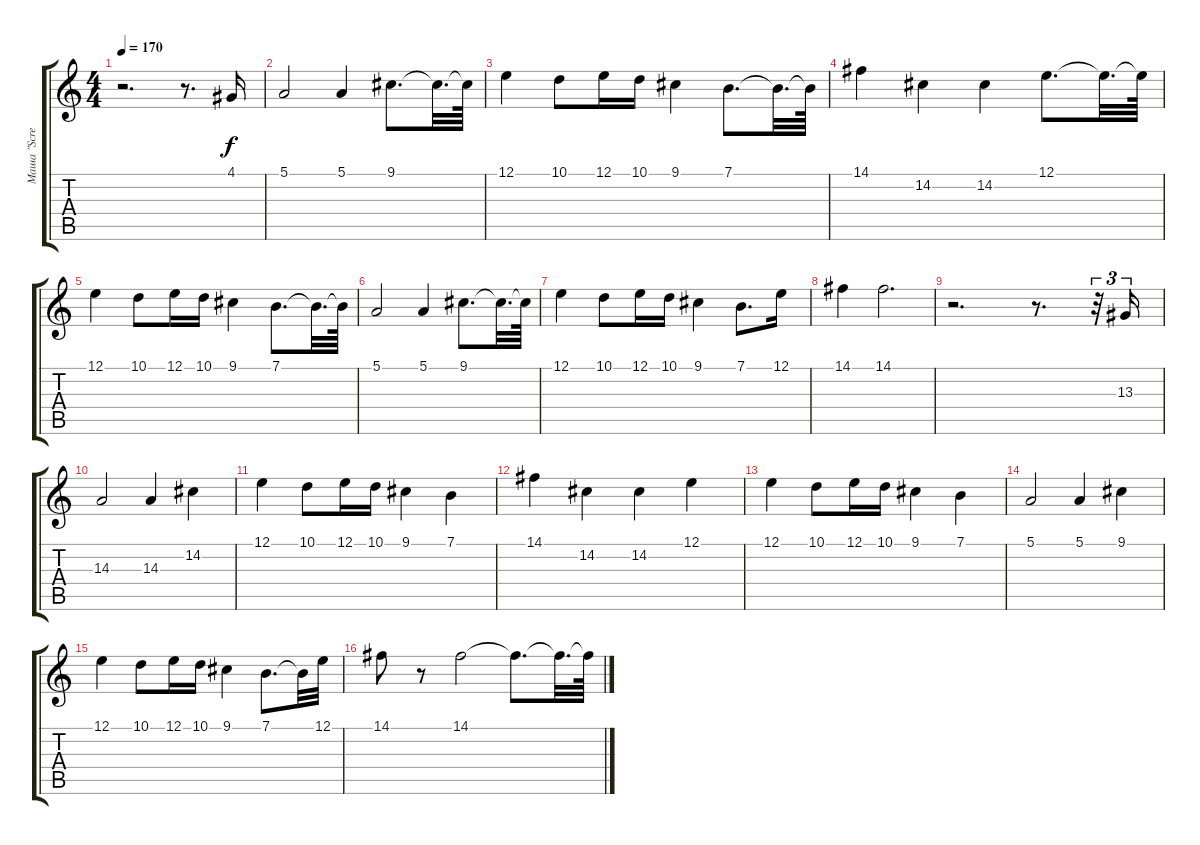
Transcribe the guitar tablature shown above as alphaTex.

\track ("Маша \"Scream\"" "Маша \"Scre") {instrument flute}
\staff {score tabs}
\tuning (E4 B3 G3 D3 A2 E2) {hide}
\ts (4 4)
\tempo 170
\clef g2
\ks c
r.2{d dy f} r.8{d} 4.1.16 |
5.1.2 5.1.4 9.1.8{d} 9.1{t}.32{d} 9.1{t}.64 |
12.1.4 10.1.8 12.1.16 10.1.16 9.1.4 7.1.8{d} 7.1{t}.32{d} 7.1{t}.64 |
14.1.4 14.2.4 14.2.4 12.1.8{d} 12.1{t}.32{d} 12.1{t}.64 |
12.1.4 10.1.8 12.1.16 10.1.16 9.1.4 7.1.8{d} 7.1{t}.32{d} 7.1{t}.64 |
5.1.2 5.1.4 9.1.8{d} 9.1{t}.32{d} 9.1{t}.64 |
12.1.4 10.1.8 12.1.16 10.1.16 9.1.4 7.1.8{d} 12.1.16 |
14.1.4 14.1.2{d} |
r.2{d} r.8{d} r.32{tu (3 2)} 13.3.16{tu (3 2)} |
14.3.2 14.3.4 14.2.4 |
12.1.4 10.1.8 12.1.16 10.1.16 9.1.4 7.1.4 |
14.1.4 14.2.4 14.2.4 12.1.4 |
12.1.4 10.1.8 12.1.16 10.1.16 9.1.4 7.1.4 |
5.1.2 5.1.4 9.1.4 |
12.1.4 10.1.8 12.1.16 10.1.16 9.1.4 7.1.8{d} 7.1{t}.32 12.1.32 |
14.1.8 r.8 14.1.2 14.1{t}.8{d} 14.1{t}.32{d} 14.1{t}.64
